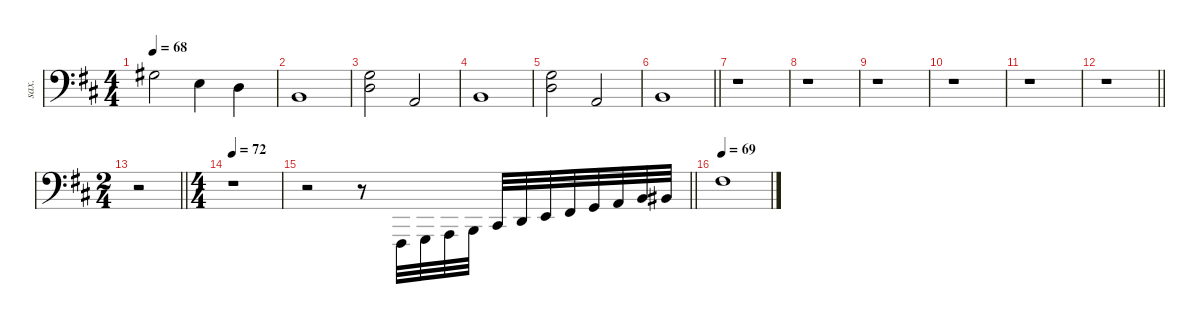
\defaultSystemsLayout 4
\hideDynamics
\bracketExtendMode groupsimilarinstruments
\otherSystemsTrackNameOrientation horizontal
\track ("Sax" "sax.") {defaultSystemsLayout 8 instrument tenorsax}
\staff {score}
\tuning (E4 B3 G3 D3 A2 E2)
\displaytranspose -10
\ts (4 4)
\tempo 68
\clef f4
\ks d
2.1{acc #}.2{dy mf beam Down} 3.2{acc forcenatural}.4{dy f beam Down} 1.2{acc forcenatural}.4{dy mf beam Down} |
2.3{acc forcenatural}.1{dy f beam Up} |
(1.1{acc forcenatural} 1.2{acc forcenatural}).2{beam Down} 0.3{acc forcenatural}.2{beam Up} |
2.3{acc forcenatural}.1{beam Up} |
(1.1{acc forcenatural} 1.2{acc forcenatural}).2{beam Down} 0.3{acc forcenatural}.2{beam Up} |
\barLineRight lightlight
2.3{acc forcenatural}.1{beam Up} |
r.1{beam Down} |
r.1{beam Down} |
r.1{beam Down} |
r.1{beam Down} |
r.1{beam Down} |
\barLineRight lightlight
r.1{beam Down} |
\ts (2 4)
\beaming (8 2 2)
\barLineRight lightlight
r.2{beam Down} |
\ts (4 4)
\beaming (8 2 2 2 2)
\tempo 72
r.1{beam Down} |
\barLineRight lightlight
r.2{beam Down} r.8{beam Down} 0.6{acc #}.32{dy mf beam Up} 1.6{acc forcenatural}.32{dy f beam Up} 3.6{acc forcenatural}.32{beam Up} 0.5{acc forcenatural}.32{beam Up} 2.5{acc #}.32{beam Up} 3.5{acc forcenatural}.32{beam Up} 0.4{acc forcenatural}.32{beam Up} 2.4{acc #}.32{beam Up} 3.4{acc forcenatural}.32{beam Up} 0.3{acc forcenatural}.32{beam Up} 2.3{acc forcenatural}.32{dy ff beam Up} 3.3{acc #}.32{dy f beam Up} |
\tempo 69
0.1{acc #}.1{dy ff beam Down}
